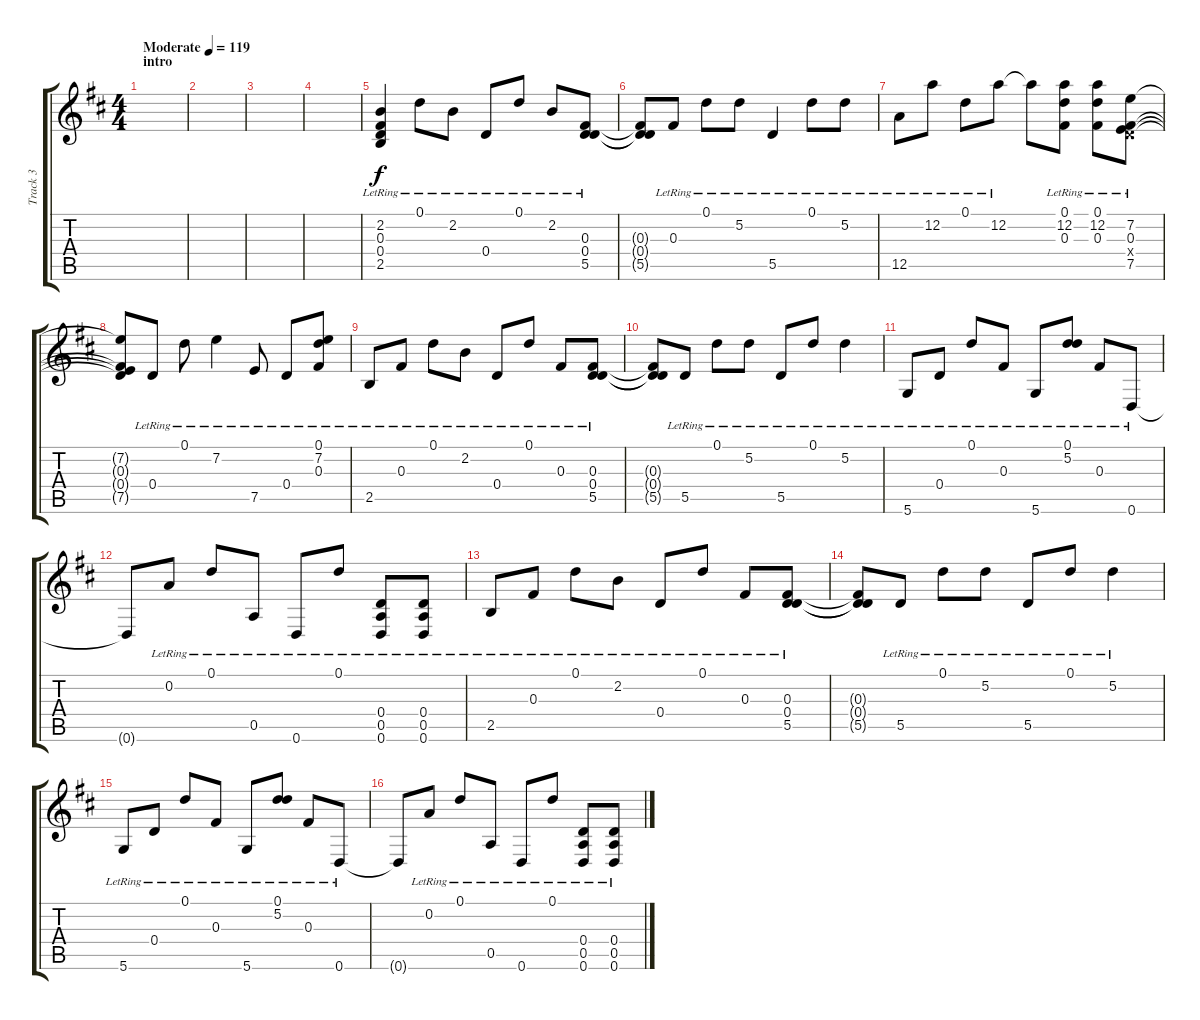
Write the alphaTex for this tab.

\track ("Track 3" "Track 3") {instrument acousticguitarsteel}
\staff {score tabs}
\tuning (D4 A3 Gb3 D3 A2 D2) {hide}
\ts (4 4)
\section ("" "intro")
\tempo (119 "Moderate")
\clef g2
\ks d
|
|
|
|
(2.2{lr} 0.3{lr} 0.4{lr} 2.5{lr}).4 0.1{lr}.8 2.2{lr}.8 0.4{lr}.8 0.1{lr}.8 2.2{lr}.8 (0.3{lr} 0.4{lr} 5.5{lr}).8 |
(0.3{t} 0.4{t} 5.5{t}).8 0.3{lr}.8 0.1{lr}.8 5.2{lr}.8 5.5{lr}.4 0.1{lr}.8 5.2{lr}.8 |
12.5{lr}.8 12.2{lr}.8 0.1{lr}.8 12.2{lr}.8 12.2{t}.8 (0.1{lr} 12.2{lr} 0.3{lr}).8 (0.1{lr} 12.2{lr} 0.3{lr}).8 (7.2{lr} 0.3{lr} 0.4{x} 7.5{lr}).8 |
(7.2{t} 0.3{t} 0.4{t} 7.5{t}).8 0.4{lr}.8 0.1{lr}.8 7.2{lr}.4 7.5{lr}.8 0.4{lr}.8 (0.1{lr} 7.2{lr} 0.3{lr}).8 |
2.5{lr}.8 0.3{lr}.8 0.1{lr}.8 2.2{lr}.8 0.4{lr}.8 0.1{lr}.8 0.3{lr}.8 (0.3{lr} 0.4{lr} 5.5{lr}).8 |
(0.3{t} 0.4{t} 5.5{t}).8 5.5{lr}.8 0.1{lr}.8 5.2{lr}.8 5.5{lr}.8 0.1{lr}.8 5.2{lr}.4 |
5.6{lr}.8 0.4{lr}.8 0.1{lr}.8 0.3{lr}.8 5.6{lr}.8 (0.1{lr} 5.2{lr}).8 0.3{lr}.8 0.6{lr}.8 |
0.6{t}.8 0.2{lr}.8 0.1{lr}.8 0.5{lr}.8 0.6{lr}.8 0.1{lr}.8 (0.4{lr} 0.5{lr} 0.6{lr}).8 (0.4{lr} 0.5{lr} 0.6{lr}).8 |
2.5{lr}.8 0.3{lr}.8 0.1{lr}.8 2.2{lr}.8 0.4{lr}.8 0.1{lr}.8 0.3{lr}.8 (0.3{lr} 0.4{lr} 5.5{lr}).8 |
(0.3{t} 0.4{t} 5.5{t}).8 5.5{lr}.8 0.1{lr}.8 5.2{lr}.8 5.5{lr}.8 0.1{lr}.8 5.2{lr}.4 |
5.6{lr}.8 0.4{lr}.8 0.1{lr}.8 0.3{lr}.8 5.6{lr}.8 (0.1{lr} 5.2{lr}).8 0.3{lr}.8 0.6{lr}.8 |
0.6{t}.8 0.2{lr}.8 0.1{lr}.8 0.5{lr}.8 0.6{lr}.8 0.1{lr}.8 (0.4{lr} 0.5{lr} 0.6{lr}).8 (0.4{lr} 0.5{lr} 0.6{lr}).8
